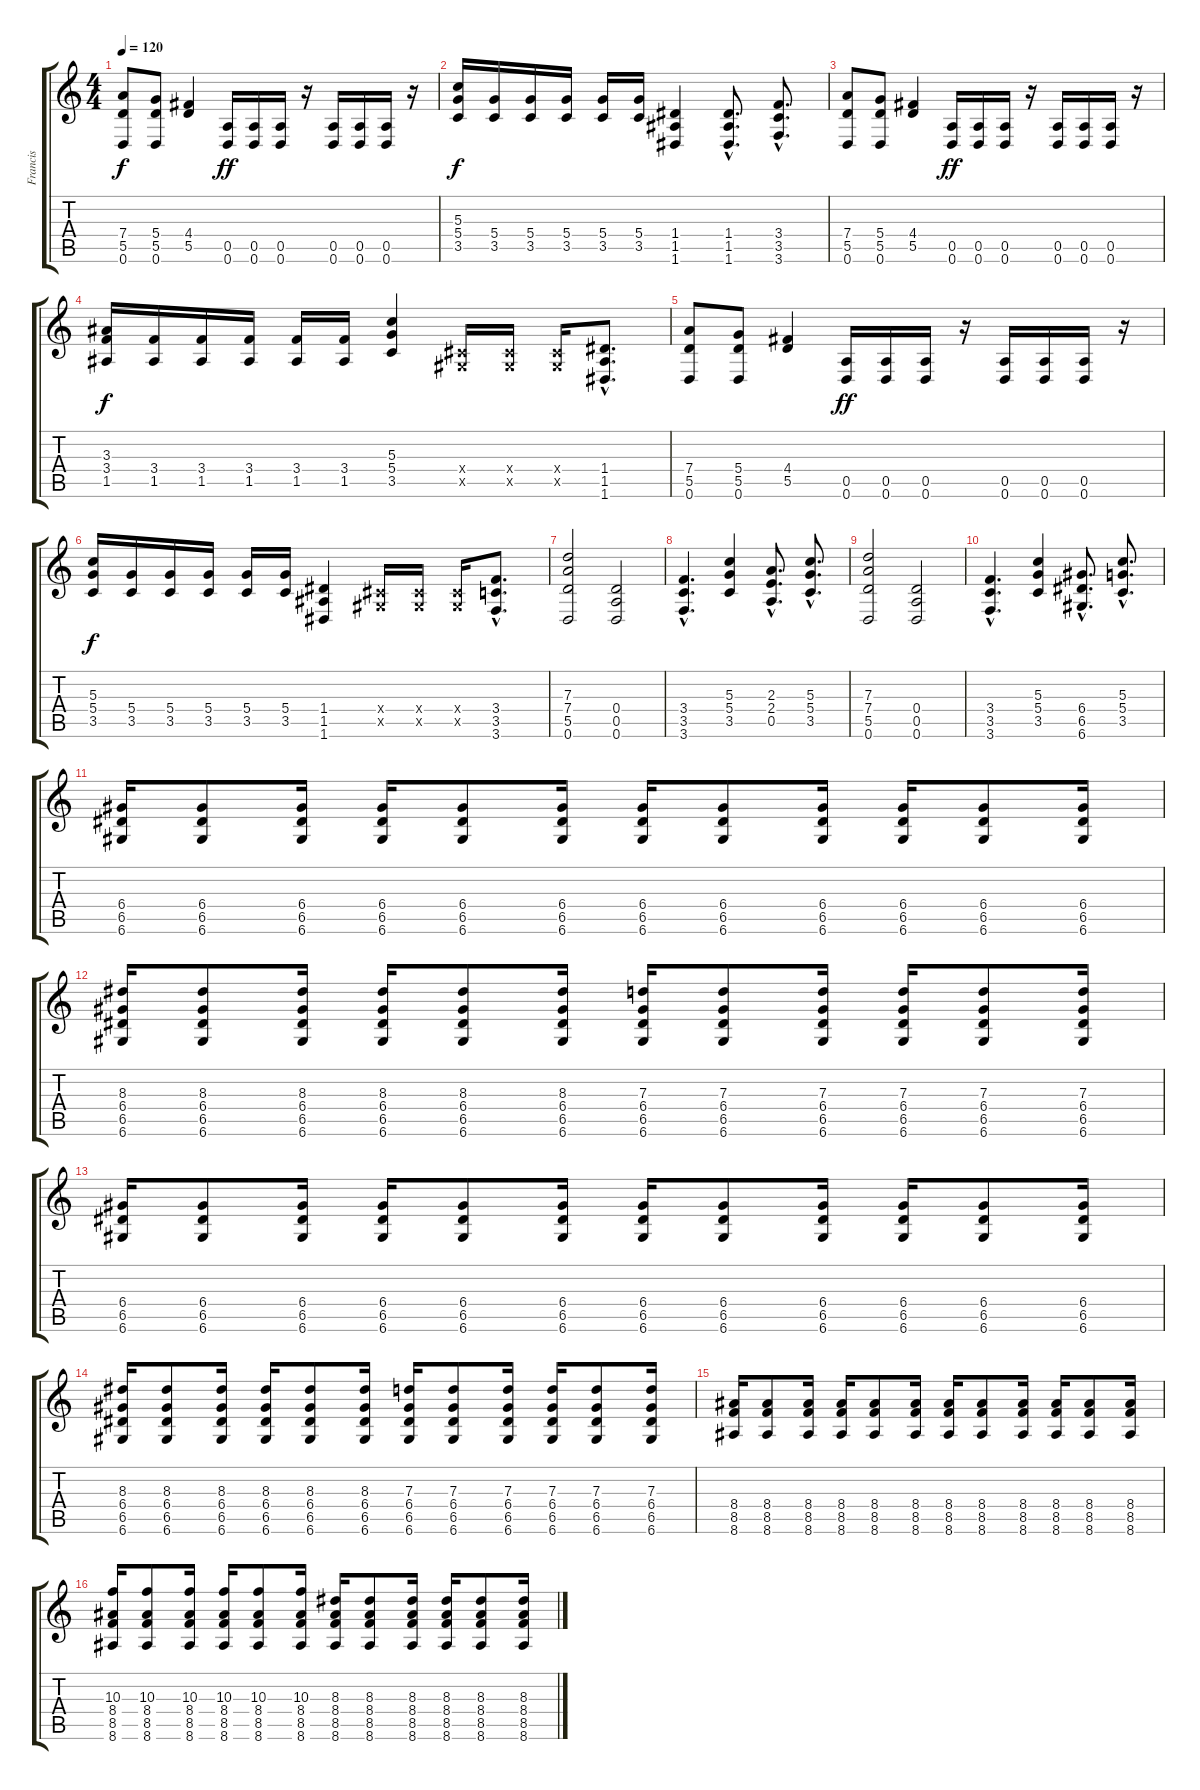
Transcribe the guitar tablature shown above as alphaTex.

\track ("Francis" "Francis") {instrument distortionguitar}
\staff {score tabs}
\tuning (E4 B3 G3 D3 A2 D2) {hide}
\ts (4 4)
\tempo 120
\clef g2
\ks c
(7.4 5.5 0.6).8{dy f} (5.4 5.5 0.6).8 (4.4 5.5).4 (0.5 0.6).16{dy ff} (0.5 0.6).16 (0.5 0.6).16 r.16 (0.5 0.6).16 (0.5 0.6).16 (0.5 0.6).16 r.16 |
(5.3 5.4 3.5).16{dy f} (5.4 3.5).16 (5.4 3.5).16 (5.4 3.5).16 (5.4 3.5).16 (5.4 3.5).16 (1.4 1.5 1.6).4 (1.4{hac} 1.5{hac} 1.6{hac}).8{d} (3.4{hac} 3.5{hac} 3.6{hac}).8{d} |
(7.4 5.5 0.6).8 (5.4 5.5 0.6).8 (4.4 5.5).4 (0.5 0.6).16{dy ff} (0.5 0.6).16 (0.5 0.6).16 r.16 (0.5 0.6).16 (0.5 0.6).16 (0.5 0.6).16 r.16 |
(3.3 3.4 1.5).16{dy f} (3.4 1.5).16 (3.4 1.5).16 (3.4 1.5).16 (3.4 1.5).16 (3.4 1.5).16 (5.3 5.4 3.5).4 (-1.4{x} -1.5{x}).16 (-1.4{x} -1.5{x}).16 (-1.4{x} -1.5{x}).16 (1.4{hac} 1.5{hac} 1.6{hac}).8{d} |
(7.4 5.5 0.6).8 (5.4 5.5 0.6).8 (4.4 5.5).4 (0.5 0.6).16{dy ff} (0.5 0.6).16 (0.5 0.6).16 r.16 (0.5 0.6).16 (0.5 0.6).16 (0.5 0.6).16 r.16 |
(5.3 5.4 3.5).16{dy f} (5.4 3.5).16 (5.4 3.5).16 (5.4 3.5).16 (5.4 3.5).16 (5.4 3.5).16 (1.4 1.5 1.6).4 (-1.4{x} -1.5{x}).16 (-1.4{x} -1.5{x}).16 (-1.4{x} -1.5{x}).16 (3.4{hac} 3.5{hac} 3.6{hac}).8{d} |
(7.3 7.4 5.5 0.6).2 (0.4 0.5 0.6).2 |
(3.4{hac} 3.5{hac} 3.6{hac}).4{d} (5.3 5.4 3.5).4 (2.3{hac} 2.4{hac} 0.5{hac}).8{d} (5.3{hac} 5.4{hac} 3.5{hac}).8{d} |
(7.3 7.4 5.5 0.6).2 (0.4 0.5 0.6).2 |
(3.4{hac} 3.5{hac} 3.6{hac}).4{d} (5.3 5.4 3.5).4 (6.4{hac} 6.5{hac} 6.6{hac}).8{d} (5.3{hac} 5.4{hac} 3.5{hac}).8{d} |
(6.4 6.5 6.6).16 (6.4 6.5 6.6).8 (6.4 6.5 6.6).16 (6.4 6.5 6.6).16 (6.4 6.5 6.6).8 (6.4 6.5 6.6).16 (6.4 6.5 6.6).16 (6.4 6.5 6.6).8 (6.4 6.5 6.6).16 (6.4 6.5 6.6).16 (6.4 6.5 6.6).8 (6.4 6.5 6.6).16 |
(8.3 6.4 6.5 6.6).16 (8.3 6.4 6.5 6.6).8 (8.3 6.4 6.5 6.6).16 (8.3 6.4 6.5 6.6).16 (8.3 6.4 6.5 6.6).8 (8.3 6.4 6.5 6.6).16 (7.3 6.4 6.5 6.6).16 (7.3 6.4 6.5 6.6).8 (7.3 6.4 6.5 6.6).16 (7.3 6.4 6.5 6.6).16 (7.3 6.4 6.5 6.6).8 (7.3 6.4 6.5 6.6).16 |
(6.4 6.5 6.6).16 (6.4 6.5 6.6).8 (6.4 6.5 6.6).16 (6.4 6.5 6.6).16 (6.4 6.5 6.6).8 (6.4 6.5 6.6).16 (6.4 6.5 6.6).16 (6.4 6.5 6.6).8 (6.4 6.5 6.6).16 (6.4 6.5 6.6).16 (6.4 6.5 6.6).8 (6.4 6.5 6.6).16 |
(8.3 6.4 6.5 6.6).16 (8.3 6.4 6.5 6.6).8 (8.3 6.4 6.5 6.6).16 (8.3 6.4 6.5 6.6).16 (8.3 6.4 6.5 6.6).8 (8.3 6.4 6.5 6.6).16 (7.3 6.4 6.5 6.6).16 (7.3 6.4 6.5 6.6).8 (7.3 6.4 6.5 6.6).16 (7.3 6.4 6.5 6.6).16 (7.3 6.4 6.5 6.6).8 (7.3 6.4 6.5 6.6).16 |
(8.4 8.5 8.6).16 (8.4 8.5 8.6).8 (8.4 8.5 8.6).16 (8.4 8.5 8.6).16 (8.4 8.5 8.6).8 (8.4 8.5 8.6).16 (8.4 8.5 8.6).16 (8.4 8.5 8.6).8 (8.4 8.5 8.6).16 (8.4 8.5 8.6).16 (8.4 8.5 8.6).8 (8.4 8.5 8.6).16 |
(10.3 8.4 8.5 8.6).16 (10.3 8.4 8.5 8.6).8 (10.3 8.4 8.5 8.6).16 (10.3 8.4 8.5 8.6).16 (10.3 8.4 8.5 8.6).8 (10.3 8.4 8.5 8.6).16 (8.3 8.4 8.5 8.6).16 (8.3 8.4 8.5 8.6).8 (8.3 8.4 8.5 8.6).16 (8.3 8.4 8.5 8.6).16 (8.3 8.4 8.5 8.6).8 (8.3 8.4 8.5 8.6).16
